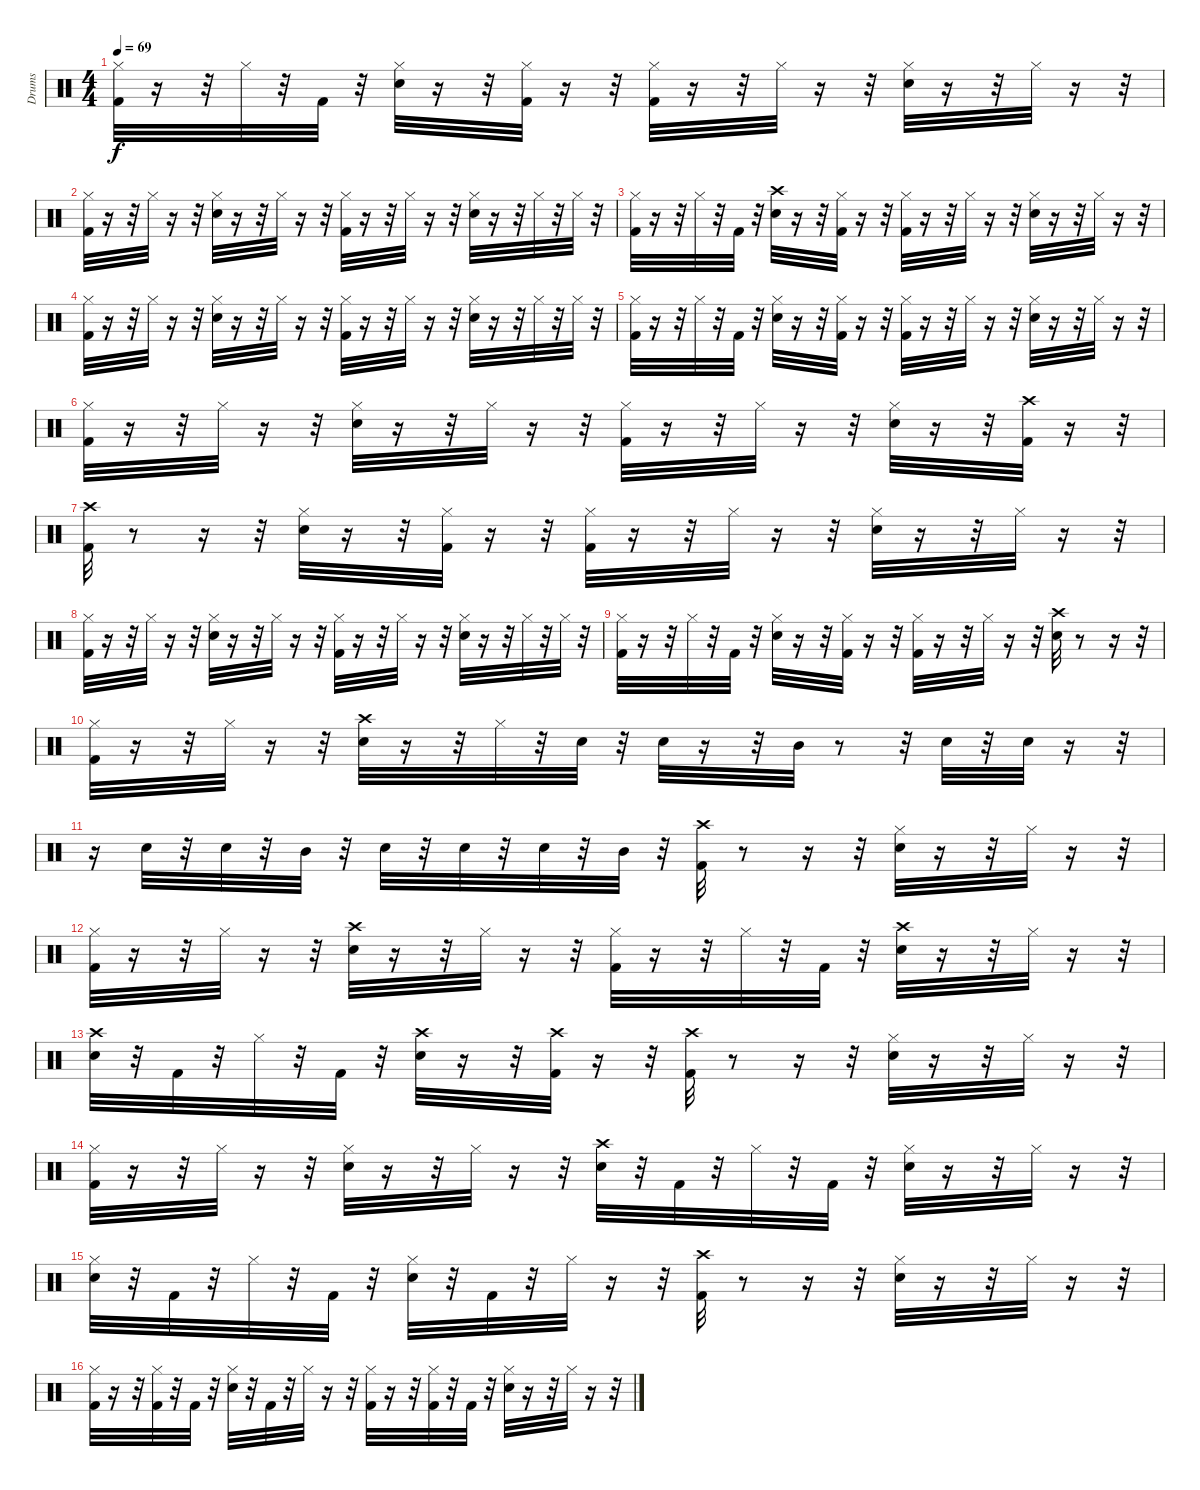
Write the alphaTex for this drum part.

\track ("Drums" "Drums") {instrument percussion}
\staff {score}
\articulation defaults
\ts (4 4)
\tempo 69
\clef neutral
\ks c
("Hi-Hat (closed)" "Kick (hit) 2").32{dy f} r.16 r.32 "Hi-Hat (closed)".32 r.32 "Kick (hit) 2".32 r.32 ("Snare (hit) 2" "Hi-Hat (closed)").32 r.16 r.32 ("Kick (hit) 2" "Hi-Hat (closed)").32 r.16 r.32 ("Hi-Hat (closed)" "Kick (hit) 2").32 r.16 r.32 "Hi-Hat (closed)".32 r.16 r.32 ("Snare (hit) 2" "Hi-Hat (closed)").32 r.16 r.32 "Hi-Hat (closed)".32 r.16 r.32 |
("Hi-Hat (closed)" "Kick (hit) 2").32 r.16 r.32 "Hi-Hat (closed)".32 r.16 r.32 ("Snare (hit) 2" "Hi-Hat (closed)").32 r.16 r.32 "Hi-Hat (closed)".32 r.16 r.32 ("Kick (hit) 2" "Hi-Hat (closed)").32 r.16 r.32 "Hi-Hat (closed)".32 r.16 r.32 ("Hi-Hat (closed)" "Snare (hit) 2").32 r.16 r.32 "Hi-Hat (closed)".32 r.32 "Hi-Hat (closed)".32 r.32 |
("Hi-Hat (closed)" "Kick (hit) 2").32 r.16 r.32 "Hi-Hat (closed)".32 r.32 "Kick (hit) 2".32 r.32 ("Crash high (hit)" "Snare (hit) 2").32 r.16 r.32 ("Hi-Hat (closed)" "Kick (hit) 2").32 r.16 r.32 ("Hi-Hat (closed)" "Kick (hit) 2").32 r.16 r.32 "Hi-Hat (closed)".32 r.16 r.32 ("Snare (hit) 2" "Hi-Hat (closed)").32 r.16 r.32 "Hi-Hat (closed)".32 r.16 r.32 |
("Hi-Hat (closed)" "Kick (hit) 2").32 r.16 r.32 "Hi-Hat (closed)".32 r.16 r.32 ("Snare (hit) 2" "Hi-Hat (closed)").32 r.16 r.32 "Hi-Hat (closed)".32 r.16 r.32 ("Kick (hit) 2" "Hi-Hat (closed)").32 r.16 r.32 "Hi-Hat (closed)".32 r.16 r.32 ("Hi-Hat (closed)" "Snare (hit) 2").32 r.16 r.32 "Hi-Hat (closed)".32 r.32 "Hi-Hat (closed)".32 r.32 |
("Hi-Hat (closed)" "Kick (hit) 2").32 r.16 r.32 "Hi-Hat (closed)".32 r.32 "Kick (hit) 2".32 r.32 ("Snare (hit) 2" "Hi-Hat (closed)").32 r.16 r.32 ("Kick (hit) 2" "Hi-Hat (closed)").32 r.16 r.32 ("Hi-Hat (closed)" "Kick (hit) 2").32 r.16 r.32 "Hi-Hat (closed)".32 r.16 r.32 ("Snare (hit) 2" "Hi-Hat (closed)").32 r.16 r.32 "Hi-Hat (closed)".32 r.16 r.32 |
("Hi-Hat (closed)" "Kick (hit) 2").32 r.16 r.32 "Hi-Hat (closed)".32 r.16 r.32 ("Snare (hit) 2" "Hi-Hat (closed)").32 r.16 r.32 "Hi-Hat (closed)".32 r.16 r.32 ("Hi-Hat (closed)" "Kick (hit) 2").32 r.16 r.32 "Hi-Hat (closed)".32 r.16 r.32 ("Snare (hit) 2" "Hi-Hat (closed)").32 r.16 r.32 ("Crash high (hit)" "Kick (hit) 2").32 r.16 r.32 |
("Kick (hit) 2" "Crash high (hit)").32 r.8 r.16 r.32 ("Hi-Hat (closed)" "Snare (hit) 2").32 r.16 r.32 ("Hi-Hat (closed)" "Kick (hit) 2").32 r.16 r.32 ("Hi-Hat (closed)" "Kick (hit) 2").32 r.16 r.32 "Hi-Hat (closed)".32 r.16 r.32 ("Snare (hit) 2" "Hi-Hat (closed)").32 r.16 r.32 "Hi-Hat (closed)".32 r.16 r.32 |
("Kick (hit) 2" "Hi-Hat (closed)").32 r.16 r.32 "Hi-Hat (closed)".32 r.16 r.32 ("Snare (hit) 2" "Hi-Hat (closed)").32 r.16 r.32 "Hi-Hat (closed)".32 r.16 r.32 ("Hi-Hat (closed)" "Kick (hit) 2").32 r.16 r.32 "Hi-Hat (closed)".32 r.16 r.32 ("Snare (hit) 2" "Hi-Hat (closed)").32 r.16 r.32 "Hi-Hat (closed)".32 r.32 "Hi-Hat (closed)".32 r.32 |
("Hi-Hat (closed)" "Kick (hit) 2").32 r.16 r.32 "Hi-Hat (closed)".32 r.32 "Kick (hit) 2".32 r.32 ("Snare (hit) 2" "Hi-Hat (closed)").32 r.16 r.32 ("Hi-Hat (closed)" "Kick (hit) 2").32 r.16 r.32 ("Hi-Hat (closed)" "Kick (hit) 2").32 r.16 r.32 "Hi-Hat (closed)".32 r.16 r.32 ("Crash high (hit)" "Snare (hit) 2").32 r.8 r.16 r.32 |
("Kick (hit) 2" "Hi-Hat (closed)").32 r.16 r.32 "Hi-Hat (closed)".32 r.16 r.32 ("Crash high (hit)" "Snare (hit) 2").32 r.16 r.32 "Hi-Hat (closed)".32 r.32 "Snare (hit) 2".32 r.32 "Snare (hit) 2".32 r.16 r.32 "Mid Tom (hit)".32 r.8 r.32 "Snare (hit) 2".32 r.32 "Snare (hit) 2".32 r.16 r.32 |
r.16 "Snare (hit) 2".32 r.32 "Snare (hit) 2".32 r.32 "Mid Tom (hit)".32 r.32 "Snare (hit) 2".32 r.32 "Snare (hit) 2".32 r.32 "Snare (hit) 2".32 r.32 "Mid Tom (hit)".32 r.32 ("Crash high (hit)" "Kick (hit) 2").32 r.8 r.16 r.32 ("Hi-Hat (closed)" "Snare (hit) 2").32 r.16 r.32 "Hi-Hat (closed)".32 r.16 r.32 |
("Kick (hit) 2" "Hi-Hat (closed)").32 r.16 r.32 "Hi-Hat (closed)".32 r.16 r.32 ("Crash high (hit)" "Snare (hit) 2").32 r.16 r.32 "Hi-Hat (closed)".32 r.16 r.32 ("Hi-Hat (closed)" "Kick (hit) 2").32 r.16 r.32 "Hi-Hat (closed)".32 r.32 "Kick (hit) 2".32 r.32 ("Crash high (hit)" "Snare (hit) 2").32 r.16 r.32 "Hi-Hat (closed)".32 r.16 r.32 |
("Crash high (hit)" "Snare (hit) 2").32 r.32 "Kick (hit) 2".32 r.32 "Hi-Hat (closed)".32 r.32 "Kick (hit) 2".32 r.32 ("Crash high (hit)" "Snare (hit) 2").32 r.16 r.32 ("Crash high (hit)" "Kick (hit) 2").32 r.16 r.32 ("Crash high (hit)" "Kick (hit) 2").32 r.8 r.16 r.32 ("Hi-Hat (closed)" "Snare (hit) 2").32 r.16 r.32 "Hi-Hat (closed)".32 r.16 r.32 |
("Hi-Hat (closed)" "Kick (hit) 2").32 r.16 r.32 "Hi-Hat (closed)".32 r.16 r.32 ("Snare (hit) 2" "Hi-Hat (closed)").32 r.16 r.32 "Hi-Hat (closed)".32 r.16 r.32 ("Crash high (hit)" "Snare (hit) 2").32 r.32 "Kick (hit) 2".32 r.32 "Hi-Hat (closed)".32 r.32 "Kick (hit) 2".32 r.32 ("Snare (hit) 2" "Hi-Hat (closed)").32 r.16 r.32 "Hi-Hat (closed)".32 r.16 r.32 |
("Snare (hit) 2" "Hi-Hat (closed)").32 r.32 "Kick (hit) 2".32 r.32 "Hi-Hat (closed)".32 r.32 "Kick (hit) 2".32 r.32 ("Hi-Hat (closed)" "Snare (hit) 2").32 r.32 "Kick (hit) 2".32 r.32 "Hi-Hat (closed)".32 r.16 r.32 ("Crash high (hit)" "Kick (hit) 2").32 r.8 r.16 r.32 ("Hi-Hat (closed)" "Snare (hit) 2").32 r.16 r.32 "Hi-Hat (closed)".32 r.16 r.32 |
("Hi-Hat (closed)" "Kick (hit) 2").32 r.16 r.32 ("Hi-Hat (closed)" "Kick (hit) 2").32 r.32 "Kick (hit) 2".32 r.32 ("Snare (hit) 2" "Hi-Hat (closed)").32 r.32 "Kick (hit) 2".32 r.32 "Hi-Hat (closed)".32 r.16 r.32 ("Hi-Hat (closed)" "Kick (hit) 2").32 r.16 r.32 ("Hi-Hat (closed)" "Kick (hit) 2").32 r.32 "Kick (hit) 2".32 r.32 ("Snare (hit) 2" "Hi-Hat (closed)").32 r.16 r.32 "Hi-Hat (closed)".32 r.16 r.32
